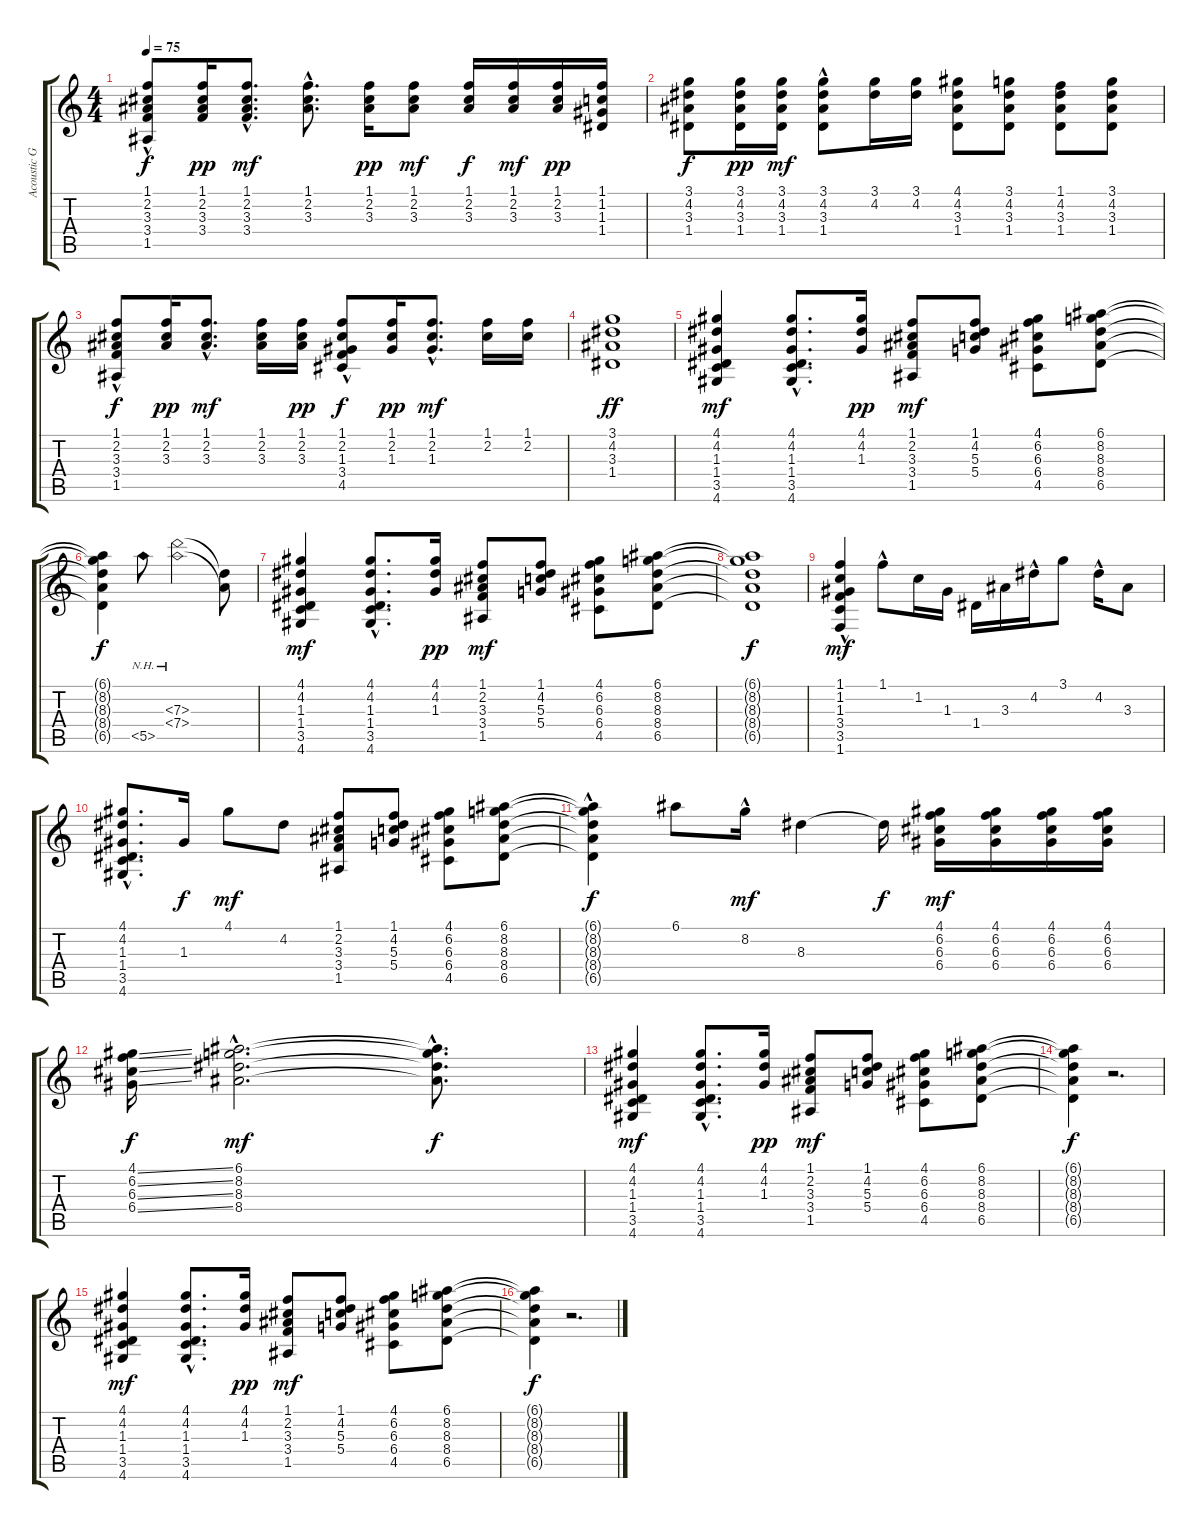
\track ("Acoustic Guitar I" "Acoustic G") {instrument acousticguitarsteel}
\staff {score tabs}
\tuning (E4 B3 G3 D3 A2 E2) {hide}
\ts (4 4)
\tempo 75
\clef g2
\ks c
(1.1 2.2 3.3 3.4 1.5{hac}).8{dy f} (1.1 2.2 3.3 3.4).16{dy pp} (1.1{hac} 2.2{hac} 3.3{hac} 3.4{hac}).8{d dy mf} (1.1{hac} 2.2{hac} 3.3{hac}).8{d} (1.1 2.2 3.3).16{dy pp} (1.1 2.2 3.3).8{dy mf} (1.1 2.2 3.3).16{dy f} (1.1 2.2 3.3).16{dy mf} (1.1 2.2 3.3).16{dy pp} (1.1 1.2 1.3 1.4).16 |
(3.1 4.2 3.3 1.4).8{dy f} (3.1 4.2 3.3 1.4).16{dy pp} (3.1 4.2 3.3 1.4).16{dy mf} (3.1 4.2 3.3{hac} 1.4{hac}).8 (3.1 4.2).16 (3.1 4.2).16 (4.1 4.2 3.3 1.4).8 (3.1 4.2 3.3 1.4).8 (1.1 4.2 3.3 1.4).8 (3.1 4.2 3.3 1.4).8 |
(1.1 2.2 3.3 3.4{hac} 1.5{hac}).8{dy f} (1.1 2.2 3.3).16{dy pp} (1.1{hac} 2.2{hac} 3.3{hac}).8{d dy mf} (1.1 2.2 3.3).16 (1.1 2.2 3.3).16{dy pp} (1.1 2.2 1.3 3.4{hac} 4.5{hac}).8{dy f} (1.1 2.2 1.3).16{dy pp} (1.1{hac} 2.2{hac} 1.3).8{d dy mf} (1.1 2.2).16 (1.1 2.2).16 |
(3.1 4.2 3.3 1.4).1{dy ff} |
(4.1 4.2 1.3 1.4 3.5 4.6).4{dy mf} (4.1{hac} 4.2{hac} 1.3{hac} 1.4{hac} 3.5{hac} 4.6{hac}).8{d} (4.1 4.2 1.3).16{dy pp} (1.1 2.2 3.3 3.4 1.5).8{dy mf} (1.1 4.2 5.3 5.4).8 (4.1 6.2 6.3 6.4 4.5).8 (6.1 8.2 8.3 8.4 6.5).8 |
(6.1{t} 8.2{t} 8.3{t} 8.4{t} 6.5{t}).4{dy f} 5.5{nh}.8 (7.3{nh} 7.4{nh}).2 (7.3{t} 7.4{t}).8 |
(4.1 4.2 1.3 1.4 3.5 4.6).4{dy mf} (4.1{hac} 4.2{hac} 1.3{hac} 1.4{hac} 3.5{hac} 4.6{hac}).8{d} (4.1 4.2 1.3).16{dy pp} (1.1 2.2 3.3 3.4 1.5).8{dy mf} (1.1 4.2 5.3 5.4).8 (4.1 6.2 6.3 6.4 4.5).8 (6.1 8.2 8.3 8.4 6.5).8 |
(6.1{t} 8.2{t} 8.3{t} 8.4{t} 6.5{t}).1{dy f} |
(1.1 1.2{hac} 1.3{hac} 3.4{hac} 3.5{hac} 1.6{hac}).4{dy mf} 1.1{hac}.8 1.2.16 1.3.16 1.4.16 3.3.16 4.2{hac}.16 3.1.8 4.2{hac}.16 3.3.8 |
(4.1 4.2{hac} 1.3{hac} 1.4{hac} 3.5 4.6).8{d} 1.3.16{dy f} 4.1.8{dy mf} 4.2.8 (1.1 2.2 3.3 3.4 1.5).8 (1.1 4.2 5.3 5.4).8 (4.1 6.2 6.3 6.4 4.5).8 (6.1 8.2 8.3 8.4 6.5).8 |
(6.1{t} 8.2{hac t} 8.3{hac t} 8.4{hac t} 6.5{hac t}).4{dy f} 6.1.8 8.2{hac}.16{dy mf} 8.3.4 8.3{t}.16{dy f} (4.1 6.2 6.3 6.4).16{dy mf} (4.1 6.2 6.3 6.4).16 (4.1 6.2 6.3 6.4).16 (4.1 6.2 6.3 6.4).16 |
(4.1{ss} 6.2{ss} 6.3{ss} 6.4{ss}).16{dy f} (6.1{hac} 8.2{hac} 8.3{hac} 8.4{hac}).2{d dy mf} (6.1{hac t} 8.2{hac t} 8.3{hac t} 8.4{hac t}).8{d dy f} |
(4.1 4.2 1.3 1.4 3.5 4.6).4{dy mf} (4.1{hac} 4.2{hac} 1.3{hac} 1.4{hac} 3.5{hac} 4.6{hac}).8{d} (4.1 4.2 1.3).16{dy pp} (1.1 2.2 3.3 3.4 1.5).8{dy mf} (1.1 4.2 5.3 5.4).8 (4.1 6.2 6.3 6.4 4.5).8 (6.1 8.2 8.3 8.4 6.5).8 |
(6.1{t} 8.2{t} 8.3{t} 8.4{t} 6.5{t}).4{dy f} r.2{d} |
(4.1 4.2 1.3 1.4 3.5 4.6).4{dy mf} (4.1{hac} 4.2{hac} 1.3{hac} 1.4{hac} 3.5{hac} 4.6{hac}).8{d} (4.1 4.2 1.3).16{dy pp} (1.1 2.2 3.3 3.4 1.5).8{dy mf} (1.1 4.2 5.3 5.4).8 (4.1 6.2 6.3 6.4 4.5).8 (6.1 8.2 8.3 8.4 6.5).8 |
(6.1{t} 8.2{t} 8.3{t} 8.4{t} 6.5{t}).4{dy f} r.2{d}
